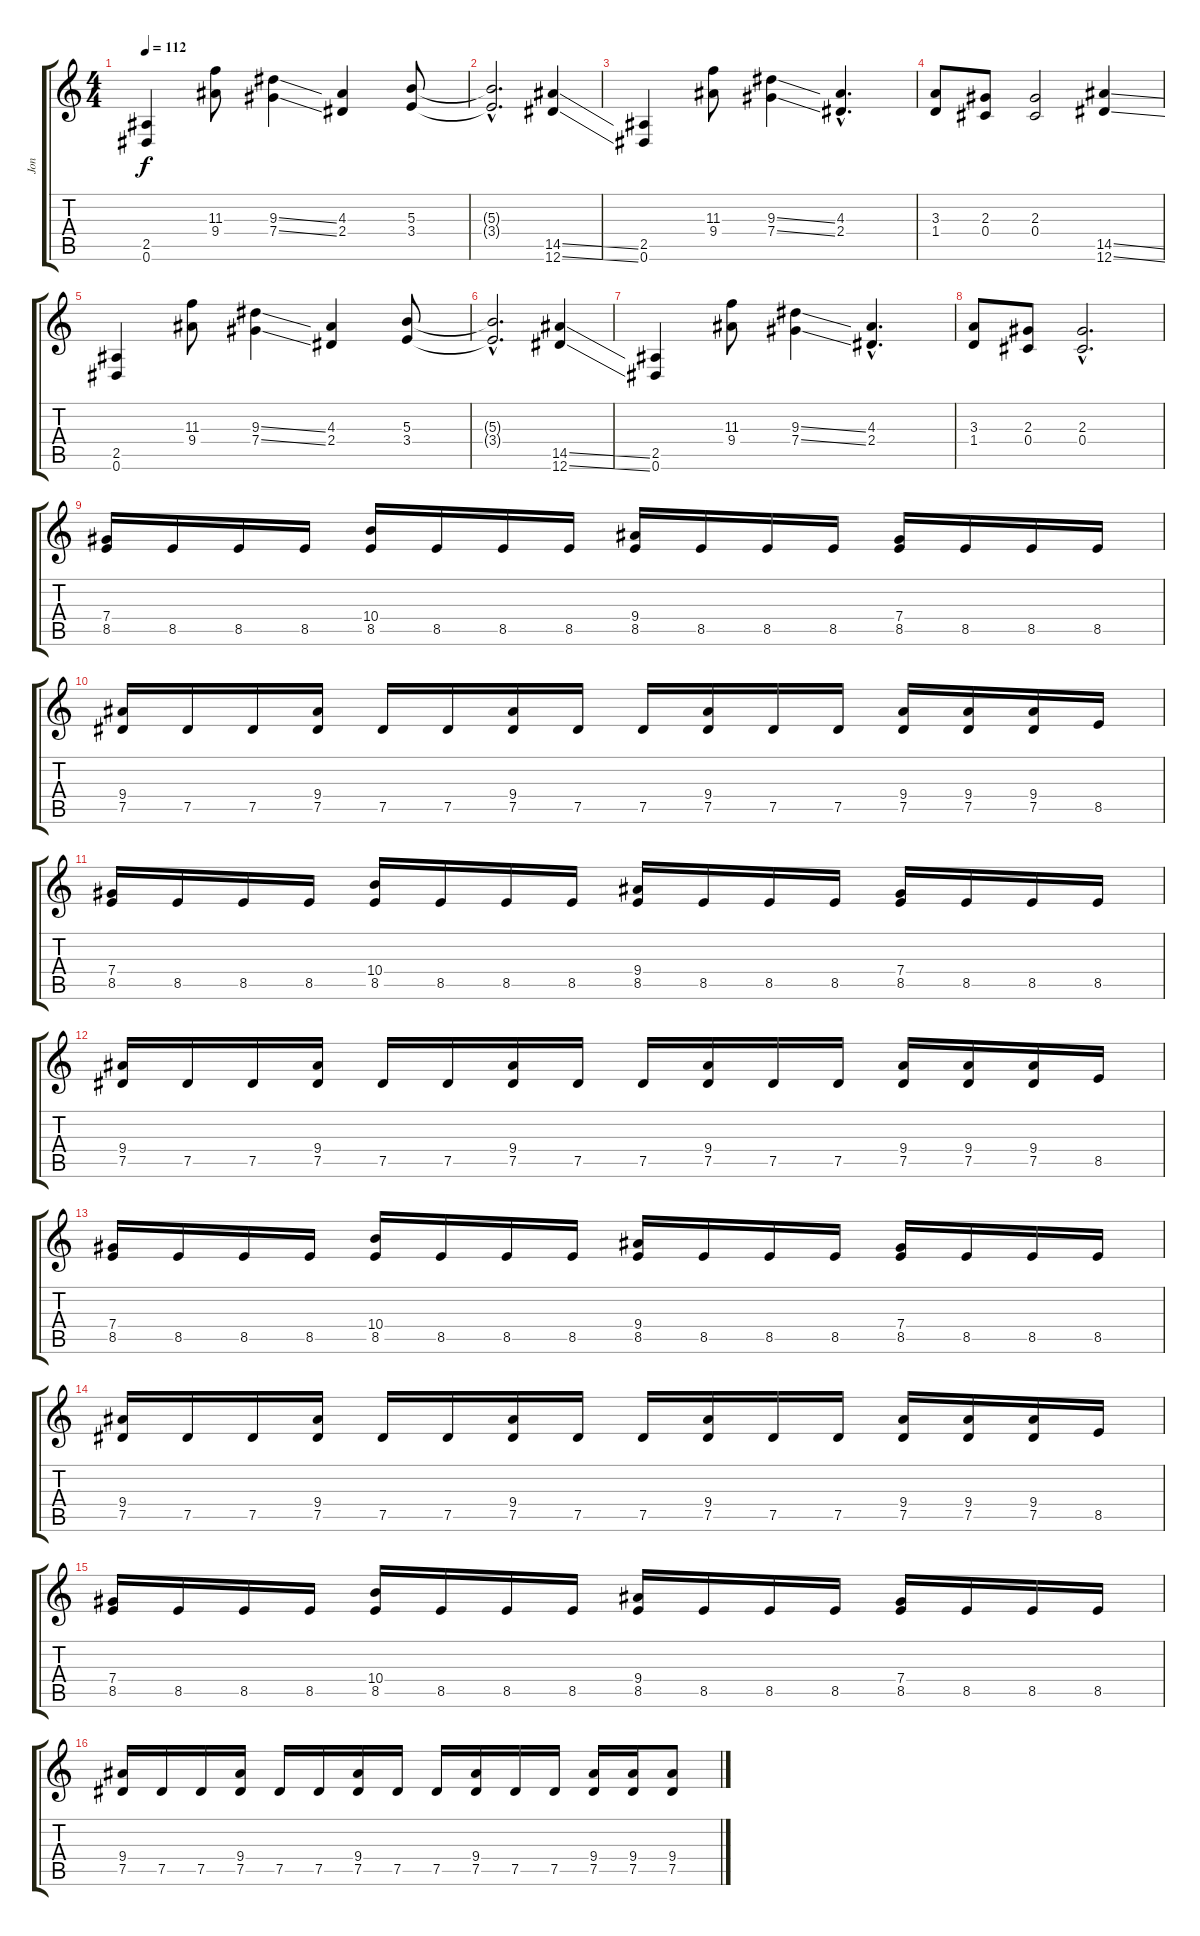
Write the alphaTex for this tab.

\track ("Jon" "Jon") {instrument distortionguitar}
\staff {score tabs}
\tuning (Eb4 Bb3 Gb3 Db3 Ab2 Eb2) {hide}
\ts (4 4)
\tempo 112
\clef g2
\ks c
(2.5 0.6).4{dy f} (11.3 9.4).8 (9.3{ss} 7.4{ss}).4 (4.3 2.4).4 (5.3 3.4).8 |
(5.3{hac t} 3.4{hac t}).2{d} (14.5{ss} 12.6{ss}).4 |
(2.5 0.6).4 (11.3 9.4).8 (9.3{ss} 7.4{ss}).4 (4.3{hac} 2.4{hac}).4{d} |
(3.3 1.4).8 (2.3 0.4).8 (2.3 0.4).2 (14.5{ss} 12.6{ss}).4 |
(2.5 0.6).4 (11.3 9.4).8 (9.3{ss} 7.4{ss}).4 (4.3 2.4).4 (5.3 3.4).8 |
(5.3{hac t} 3.4{hac t}).2{d} (14.5{ss} 12.6{ss}).4 |
(2.5 0.6).4 (11.3 9.4).8 (9.3{ss} 7.4{ss}).4 (4.3{hac} 2.4{hac}).4{d} |
(3.3 1.4).8 (2.3 0.4).8 (2.3{hac} 0.4{hac}).2{d} |
(7.4 8.5).16 8.5.16 8.5.16 8.5.16 (10.4 8.5).16 8.5.16 8.5.16 8.5.16 (9.4 8.5).16 8.5.16 8.5.16 8.5.16 (7.4 8.5).16 8.5.16 8.5.16 8.5.16 |
(9.4 7.5).16 7.5.16 7.5.16 (9.4 7.5).16 7.5.16 7.5.16 (9.4 7.5).16 7.5.16 7.5.16 (9.4 7.5).16 7.5.16 7.5.16 (9.4 7.5).16 (9.4 7.5).16 (9.4 7.5).16 8.5.16 |
(7.4 8.5).16 8.5.16 8.5.16 8.5.16 (10.4 8.5).16 8.5.16 8.5.16 8.5.16 (9.4 8.5).16 8.5.16 8.5.16 8.5.16 (7.4 8.5).16 8.5.16 8.5.16 8.5.16 |
(9.4 7.5).16 7.5.16 7.5.16 (9.4 7.5).16 7.5.16 7.5.16 (9.4 7.5).16 7.5.16 7.5.16 (9.4 7.5).16 7.5.16 7.5.16 (9.4 7.5).16 (9.4 7.5).16 (9.4 7.5).16 8.5.16 |
(7.4 8.5).16 8.5.16 8.5.16 8.5.16 (10.4 8.5).16 8.5.16 8.5.16 8.5.16 (9.4 8.5).16 8.5.16 8.5.16 8.5.16 (7.4 8.5).16 8.5.16 8.5.16 8.5.16 |
(9.4 7.5).16 7.5.16 7.5.16 (9.4 7.5).16 7.5.16 7.5.16 (9.4 7.5).16 7.5.16 7.5.16 (9.4 7.5).16 7.5.16 7.5.16 (9.4 7.5).16 (9.4 7.5).16 (9.4 7.5).16 8.5.16 |
(7.4 8.5).16 8.5.16 8.5.16 8.5.16 (10.4 8.5).16 8.5.16 8.5.16 8.5.16 (9.4 8.5).16 8.5.16 8.5.16 8.5.16 (7.4 8.5).16 8.5.16 8.5.16 8.5.16 |
(9.4 7.5).16 7.5.16 7.5.16 (9.4 7.5).16 7.5.16 7.5.16 (9.4 7.5).16 7.5.16 7.5.16 (9.4 7.5).16 7.5.16 7.5.16 (9.4 7.5).16 (9.4 7.5).16 (9.4 7.5{ss}).8
